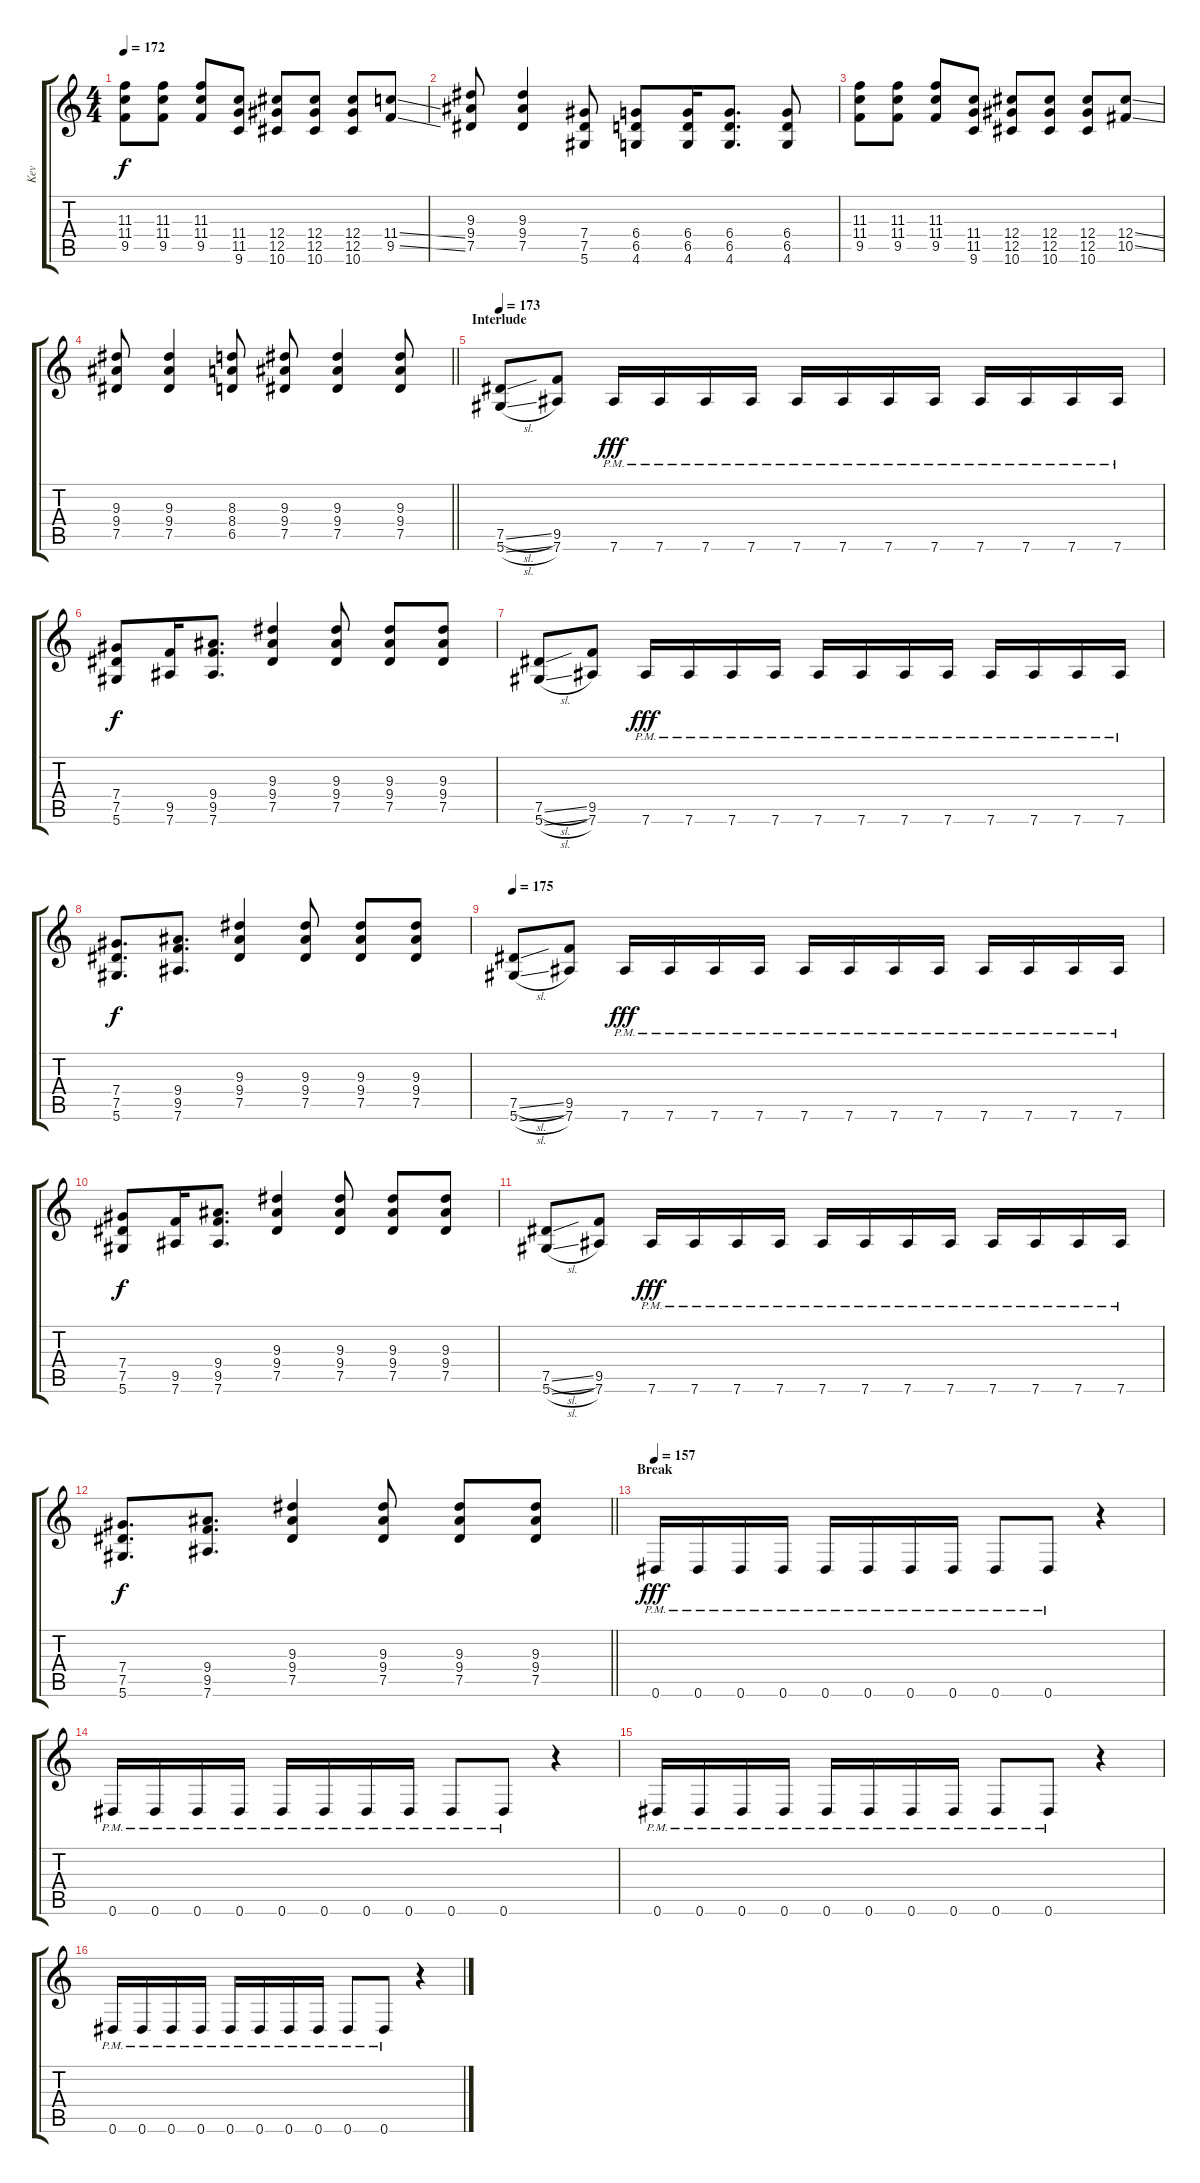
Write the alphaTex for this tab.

\track ("Kev" "Kev") {instrument distortionguitar}
\staff {score tabs}
\tuning (Eb4 Bb3 Gb3 Db3 Ab2 Eb2) {hide}
\ts (4 4)
\tempo 172
\clef g2
\ks c
(11.3 11.4 9.5).8{dy f} (11.3 11.4 9.5).8 (11.3 11.4 9.5).8 (11.4 11.5 9.6).8 (12.4 12.5 10.6).8 (12.4 12.5 10.6).8 (12.4 12.5 10.6).8 (11.4{ss} 9.5{ss}).8 |
(9.3 9.4 7.5).8 (9.3 9.4 7.5).4 (7.4 7.5 5.6).8 (6.4 6.5 4.6).8 (6.4 6.5 4.6).16 (6.4 6.5 4.6).8{d} (6.4 6.5 4.6).8 |
(11.3 11.4 9.5).8 (11.3 11.4 9.5).8 (11.3 11.4 9.5).8 (11.4 11.5 9.6).8 (12.4 12.5 10.6).8 (12.4 12.5 10.6).8 (12.4 12.5 10.6).8 (12.4{ss} 10.5{ss}).8 |
\barLineRight lightlight
(9.3 9.4 7.5).8 (9.3 9.4 7.5).4 (8.3 8.4 6.5).8 (9.3 9.4 7.5).8 (9.3 9.4 7.5).4 (9.3 9.4 7.5).8 |
\section ("" "Interlude")
\tempo 173
(7.5{sl} 5.6{sl}).8 (9.5 7.6).8 7.6{pm}.16{dy fff} 7.6{pm}.16 7.6{pm}.16 7.6{pm}.16 7.6{pm}.16 7.6{pm}.16 7.6{pm}.16 7.6{pm}.16 7.6{pm}.16 7.6{pm}.16 7.6{pm}.16 7.6{pm}.16 |
(7.4 7.5 5.6).8{dy f} (9.5 7.6).16 (9.4 9.5 7.6).8{d} (9.3 9.4 7.5).4 (9.3 9.4 7.5).8 (9.3 9.4 7.5).8 (9.3 9.4 7.5).8 |
(7.5{sl} 5.6{sl}).8 (9.5 7.6).8 7.6{pm}.16{dy fff} 7.6{pm}.16 7.6{pm}.16 7.6{pm}.16 7.6{pm}.16 7.6{pm}.16 7.6{pm}.16 7.6{pm}.16 7.6{pm}.16 7.6{pm}.16 7.6{pm}.16 7.6{pm}.16 |
(7.4 7.5 5.6).8{d dy f} (9.4 9.5 7.6).8{d} (9.3 9.4 7.5).4 (9.3 9.4 7.5).8 (9.3 9.4 7.5).8 (9.3 9.4 7.5).8 |
\tempo 175
(7.5{sl} 5.6{sl}).8 (9.5 7.6).8 7.6{pm}.16{dy fff} 7.6{pm}.16 7.6{pm}.16 7.6{pm}.16 7.6{pm}.16 7.6{pm}.16 7.6{pm}.16 7.6{pm}.16 7.6{pm}.16 7.6{pm}.16 7.6{pm}.16 7.6{pm}.16 |
(7.4 7.5 5.6).8{dy f} (9.5 7.6).16 (9.4 9.5 7.6).8{d} (9.3 9.4 7.5).4 (9.3 9.4 7.5).8 (9.3 9.4 7.5).8 (9.3 9.4 7.5).8 |
(7.5{sl} 5.6{sl}).8 (9.5 7.6).8 7.6{pm}.16{dy fff} 7.6{pm}.16 7.6{pm}.16 7.6{pm}.16 7.6{pm}.16 7.6{pm}.16 7.6{pm}.16 7.6{pm}.16 7.6{pm}.16 7.6{pm}.16 7.6{pm}.16 7.6{pm}.16 |
\barLineRight lightlight
(7.4 7.5 5.6).8{d dy f} (9.4 9.5 7.6).8{d} (9.3 9.4 7.5).4 (9.3 9.4 7.5).8 (9.3 9.4 7.5).8 (9.3 9.4 7.5).8 |
\section ("" "Break")
\tempo 157
0.6{pm}.16{dy fff} 0.6{pm}.16 0.6{pm}.16 0.6{pm}.16 0.6{pm}.16 0.6{pm}.16 0.6{pm}.16 0.6{pm}.16 0.6{pm}.8 0.6{pm}.8 r.4 |
0.6{pm}.16 0.6{pm}.16 0.6{pm}.16 0.6{pm}.16 0.6{pm}.16 0.6{pm}.16 0.6{pm}.16 0.6{pm}.16 0.6{pm}.8 0.6{pm}.8 r.4 |
0.6{pm}.16 0.6{pm}.16 0.6{pm}.16 0.6{pm}.16 0.6{pm}.16 0.6{pm}.16 0.6{pm}.16 0.6{pm}.16 0.6{pm}.8 0.6{pm}.8 r.4 |
0.6{pm}.16 0.6{pm}.16 0.6{pm}.16 0.6{pm}.16 0.6{pm}.16 0.6{pm}.16 0.6{pm}.16 0.6{pm}.16 0.6{pm}.8 0.6{pm}.8 r.4
